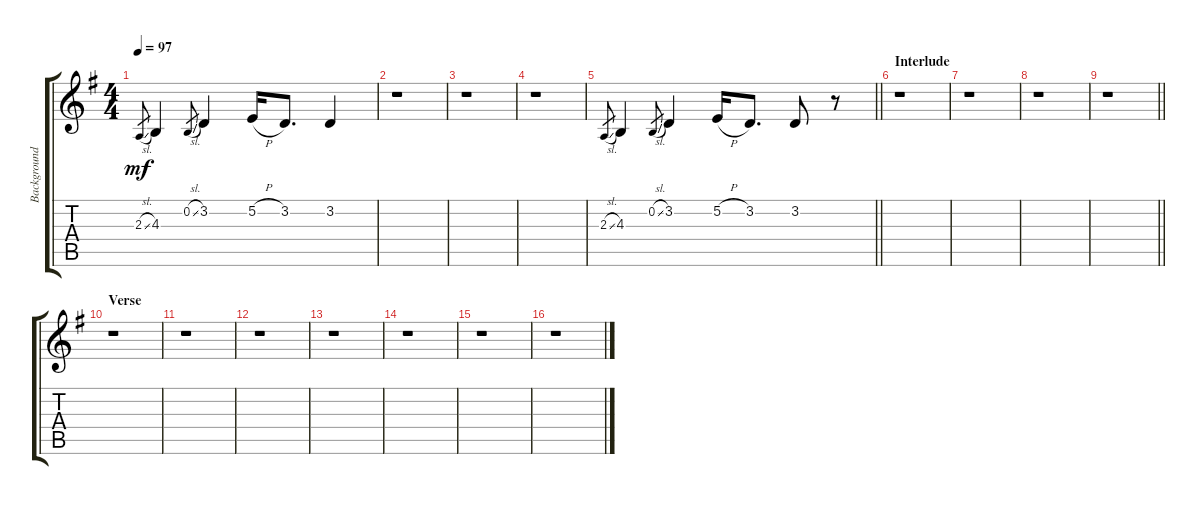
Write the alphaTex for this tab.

\track ("Background Vocal" "Background") {instrument lead6voice}
\staff {score tabs}
\tuning (E4 B3 G3 D3 A2 E2) {hide}
\ts (4 4)
\tempo 97
\clef g2
\ks eminor
2.3{sl}.8{gr dy mf} 4.3.4{instrument synthvoice} 0.2{sl}.8{gr} 3.2.4 5.2{h}.16{instrument lead6voice} 3.2.8{d} 3.2.4 |
r.1 |
r.1 |
r.1 |
\barLineRight lightlight
2.3{sl}.8{gr} 4.3.4{instrument synthvoice} 0.2{sl}.8{gr} 3.2.4 5.2{h}.16{instrument lead6voice} 3.2.8{d} 3.2.8 r.8 |
\section ("" "Interlude")
r.1 |
r.1 |
r.1 |
\barLineRight lightlight
r.1 |
\section ("" "Verse")
r.1 |
r.1 |
r.1 |
r.1 |
r.1 |
r.1 |
r.1
